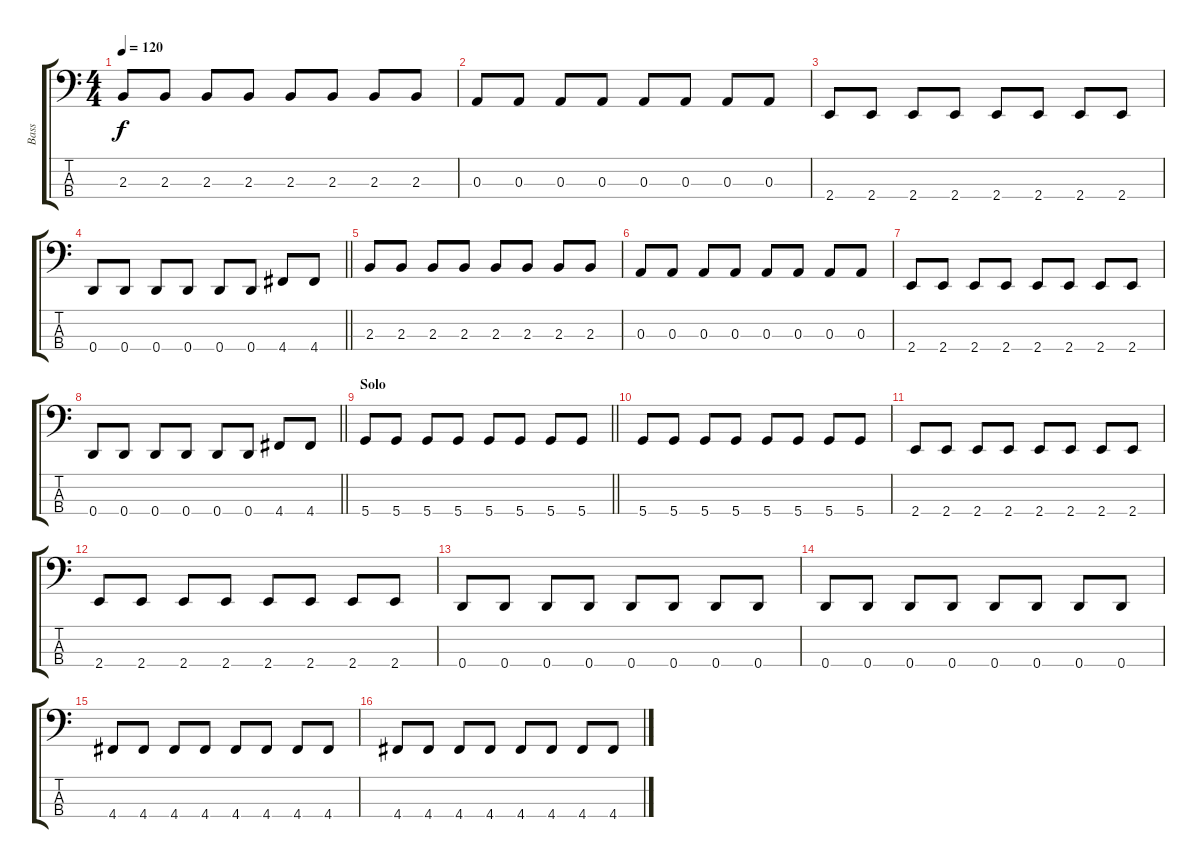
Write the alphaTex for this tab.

\track ("Bass" "Bass") {instrument electricbasspick}
\staff {score tabs}
\tuning (G2 D2 A1 D1) {hide}
\ts (4 4)
\tempo 120
\clef f4
\ks c
2.3.8{dy f} 2.3.8 2.3.8 2.3.8 2.3.8 2.3.8 2.3.8 2.3.8 |
0.3.8 0.3.8 0.3.8 0.3.8 0.3.8 0.3.8 0.3.8 0.3.8 |
2.4.8 2.4.8 2.4.8 2.4.8 2.4.8 2.4.8 2.4.8 2.4.8 |
\barLineRight lightlight
0.4.8 0.4.8 0.4.8 0.4.8 0.4.8 0.4.8 4.4.8 4.4.8 |
2.3.8 2.3.8 2.3.8 2.3.8 2.3.8 2.3.8 2.3.8 2.3.8 |
0.3.8 0.3.8 0.3.8 0.3.8 0.3.8 0.3.8 0.3.8 0.3.8 |
2.4.8 2.4.8 2.4.8 2.4.8 2.4.8 2.4.8 2.4.8 2.4.8 |
\barLineRight lightlight
0.4.8 0.4.8 0.4.8 0.4.8 0.4.8 0.4.8 4.4.8 4.4.8 |
\section ("" "Solo")
\barLineRight lightlight
5.4.8 5.4.8 5.4.8 5.4.8 5.4.8 5.4.8 5.4.8 5.4.8 |
5.4.8 5.4.8 5.4.8 5.4.8 5.4.8 5.4.8 5.4.8 5.4.8 |
2.4.8 2.4.8 2.4.8 2.4.8 2.4.8 2.4.8 2.4.8 2.4.8 |
2.4.8 2.4.8 2.4.8 2.4.8 2.4.8 2.4.8 2.4.8 2.4.8 |
0.4.8 0.4.8 0.4.8 0.4.8 0.4.8 0.4.8 0.4.8 0.4.8 |
0.4.8 0.4.8 0.4.8 0.4.8 0.4.8 0.4.8 0.4.8 0.4.8 |
4.4.8 4.4.8 4.4.8 4.4.8 4.4.8 4.4.8 4.4.8 4.4.8 |
4.4.8 4.4.8 4.4.8 4.4.8 4.4.8 4.4.8 4.4.8 4.4.8
